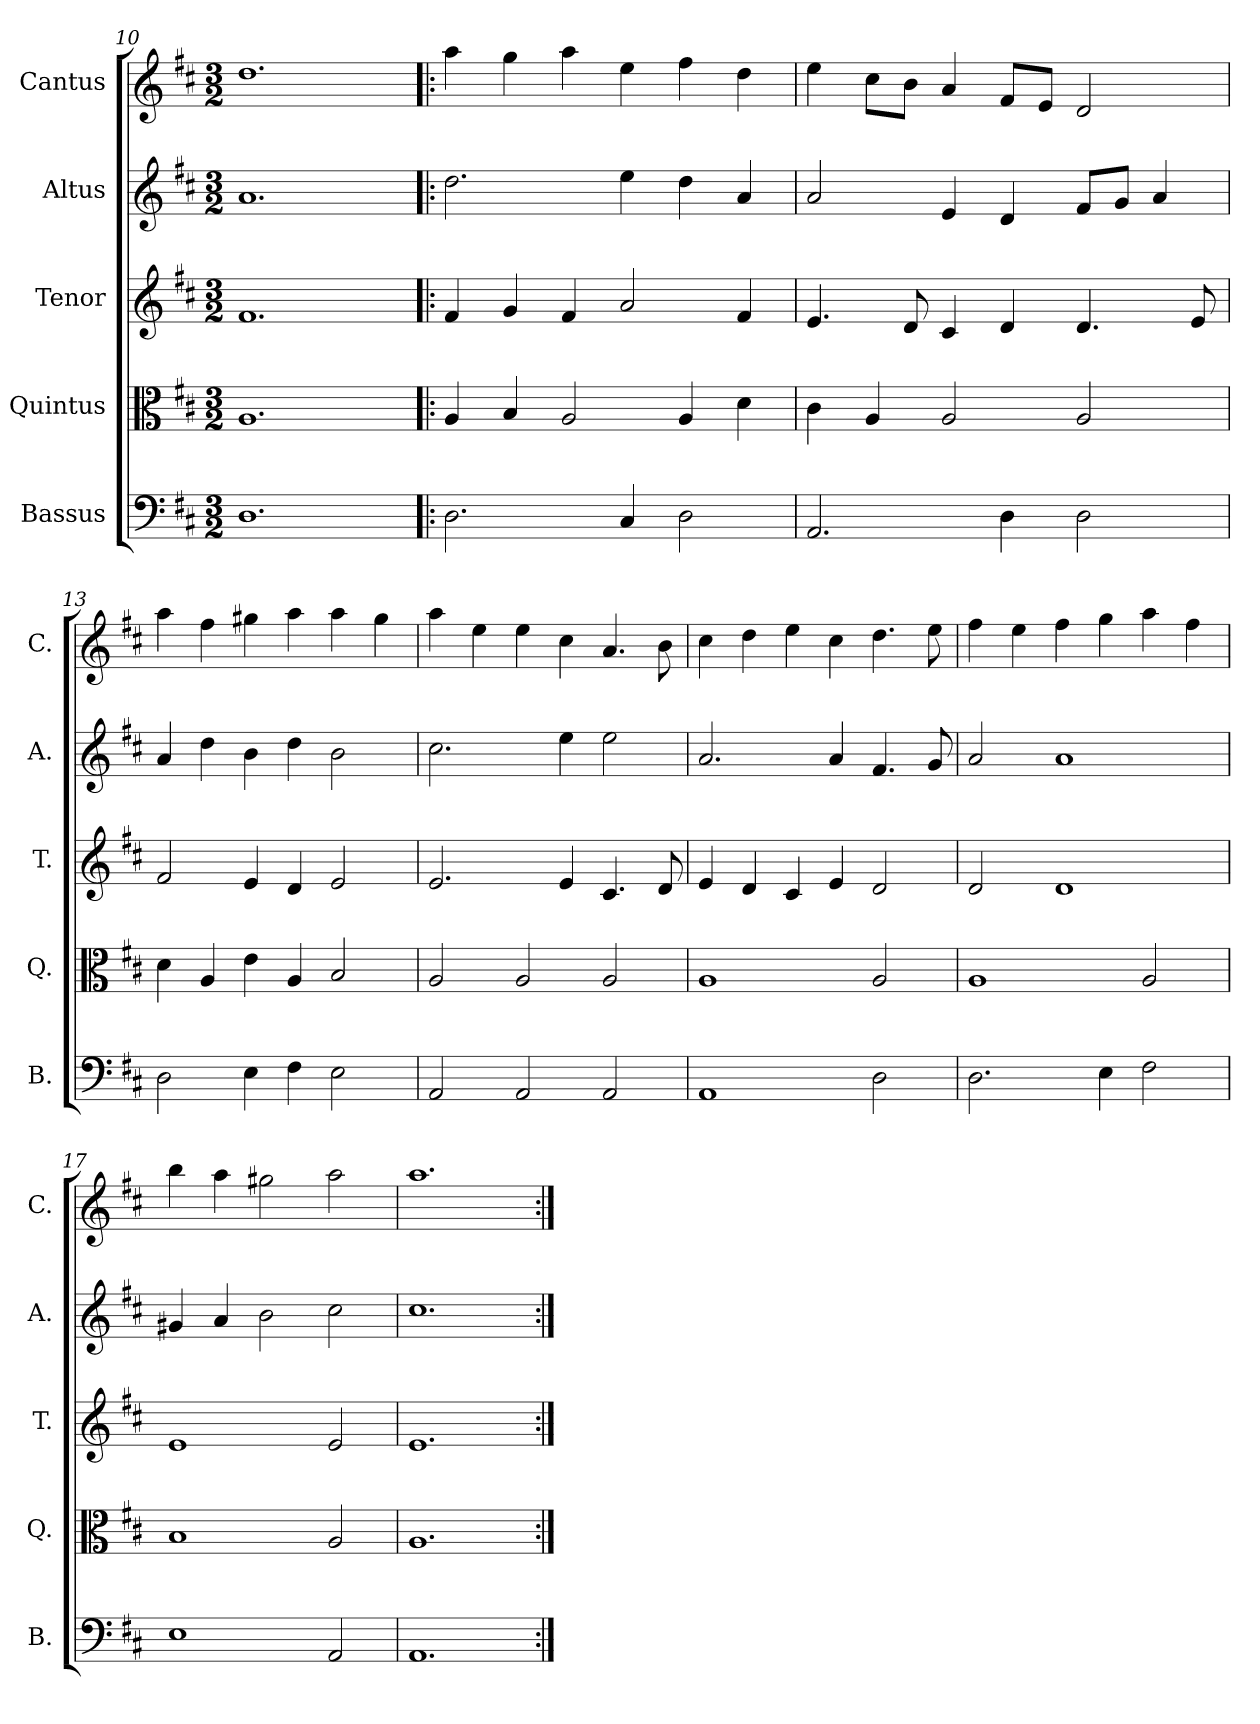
**kern	**kern	**kern	**kern	**kern
*part5	*part4	*part3	*part2	*part1
*staff5	*staff4	*staff3	*staff2	*staff1
*I"Bassus	*I"Quintus	*I"Tenor	*I"Altus	*I"Cantus
*I'B.	*I'Q.	*I'T.	*I'A.	*I'C.
!!LO:LB:g=z
*clefF4	*clefC3	*clefG2	*clefG2	*clefG2
*k[f#c#]	*k[f#c#]	*k[f#c#]	*k[f#c#]	*k[f#c#]
*D:	*D:	*D:	*D:	*D:
*M3/2	*M3/2	*M3/2	*M3/2	*M3/2
=10	=10	=10	=10	=10
1.D\	1.A/	1.f#/	1.a/	1.dd\
=11!|:	=11!|:	=11!|:	=11!|:	=11!|:
2.D\	4A/	4f#/	2.dd\	4aa\
.	4B/	4g/	.	4gg\
.	2A/	4f#/	.	4aa\
4C#/	.	2a/	4ee\	4ee\
2D\	4A/	.	4dd\	4ff#\
.	4d\	4f#/	4a/	4dd\
=12	=12	=12	=12	=12
2.AA/	4c#\	4.e/	2a/	4ee\
.	4A/	.	.	8cc#\L
.	.	8d/	.	8b\J
.	2A/	4c#/	4e/	4a/
4D\	.	4d/	4d/	8f#/L
.	.	.	.	8e/J
2D\	2A/	4.d/	8f#/L	2d/
.	.	.	8g/J	.
.	.	.	4a/	.
.	.	8e/	.	.
=13	=13	=13	=13	=13
2D\	4d\	2f#/	4a/	4aa\
.	4A/	.	4dd\	4ff#\
4E\	4e\	4e/	4b\	4gg#X\
4F#\	4A/	4d/	4dd\	4aa\
2E\	2B/	2e/	2b\	4aa\
.	.	.	.	4gg#\
=14	=14	=14	=14	=14
2AA/	2A/	2.e/	2.cc#\	4aa\
.	.	.	.	4ee\
2AA/	2A/	.	.	4ee\
.	.	4e/	4ee\	4cc#\
2AA/	2A/	4.c#/	2ee\	4.a/
.	.	8d/	.	8b\
=15	=15	=15	=15	=15
1AA/	1A/	4e/	2.a/	4cc#\
.	.	4d/	.	4dd\
.	.	4c#/	.	4ee\
.	.	4e/	4a/	4cc#\
2D\	2A/	2d/	4.f#/	4.dd\
.	.	.	8g/	8ee\
=16	=16	=16	=16	=16
2.D\	1A/	2d/	2a/	4ff#\
.	.	.	.	4ee\
.	.	1d/	1a/	4ff#\
4E\	.	.	.	4gg\
2F#\	2A/	.	.	4aa\
.	.	.	.	4ff#\
=17	=17	=17	=17	=17
1E\	1B/	1e/	4g#X/	4bb\
.	.	.	4a/	4aa\
.	.	.	2b\	2gg#X\
2AA/	2A/	2e/	2cc#\	2aa\
=18	=18	=18	=18	=18
1.AA/	1.A/	1.e/	1.cc#\	1.aa\
=:|!	=:|!	=:|!	=:|!	=:|!
*-	*-	*-	*-	*-
